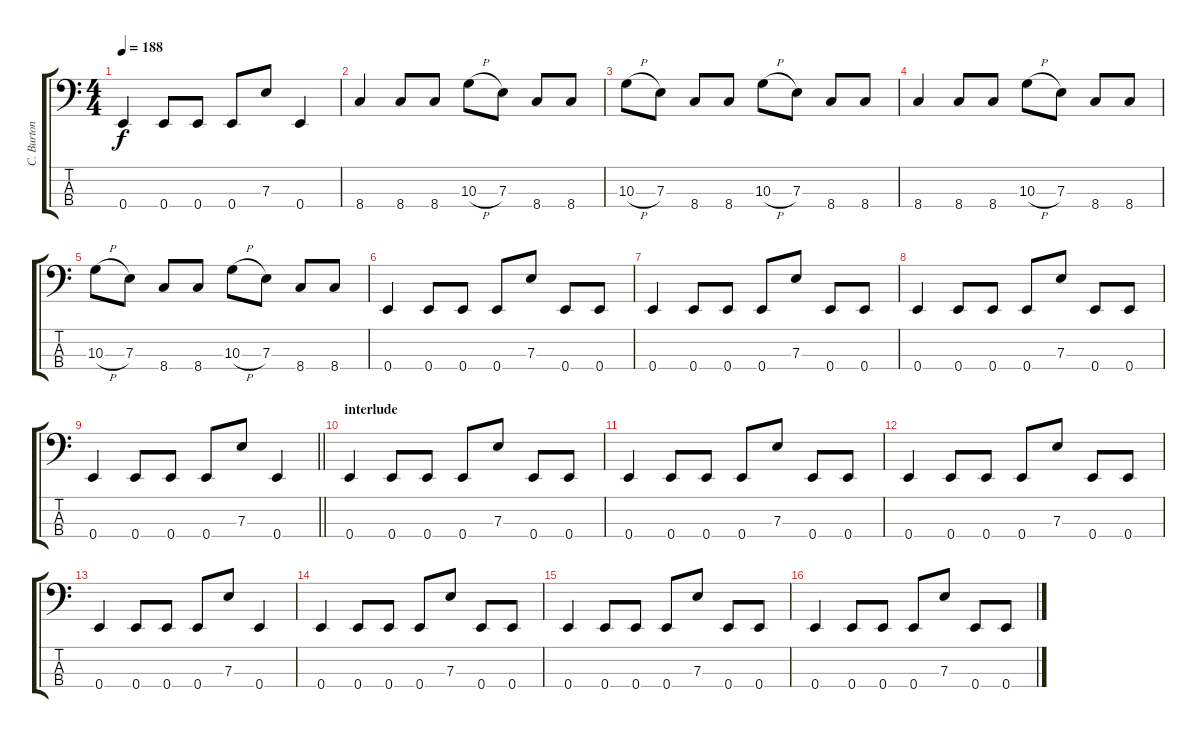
\track ("C. Burton - Bass" "C. Burton ") {instrument electricbassfinger}
\staff {score tabs}
\tuning (G2 D2 A1 E1) {hide}
\ts (4 4)
\tempo 188
\clef f4
\ks c
0.4.4{dy f} 0.4.8 0.4.8 0.4.8 7.3.8 0.4.4 |
8.4.4 8.4.8 8.4.8 10.3{h}.8 7.3.8 8.4.8 8.4.8 |
10.3{h}.8 7.3.8 8.4.8 8.4.8 10.3{h}.8 7.3.8 8.4.8 8.4.8 |
8.4.4 8.4.8 8.4.8 10.3{h}.8 7.3.8 8.4.8 8.4.8 |
10.3{h}.8 7.3.8 8.4.8 8.4.8 10.3{h}.8 7.3.8 8.4.8 8.4.8 |
0.4.4 0.4.8 0.4.8 0.4.8 7.3.8 0.4.8 0.4.8 |
0.4.4 0.4.8 0.4.8 0.4.8 7.3.8 0.4.8 0.4.8 |
0.4.4 0.4.8 0.4.8 0.4.8 7.3.8 0.4.8 0.4.8 |
\barLineRight lightlight
0.4.4 0.4.8 0.4.8 0.4.8 7.3.8 0.4.4 |
\section ("" "interlude")
0.4.4 0.4.8 0.4.8 0.4.8 7.3.8 0.4.8 0.4.8 |
0.4.4 0.4.8 0.4.8 0.4.8 7.3.8 0.4.8 0.4.8 |
0.4.4 0.4.8 0.4.8 0.4.8 7.3.8 0.4.8 0.4.8 |
0.4.4 0.4.8 0.4.8 0.4.8 7.3.8 0.4.4 |
0.4.4 0.4.8 0.4.8 0.4.8 7.3.8 0.4.8 0.4.8 |
0.4.4 0.4.8 0.4.8 0.4.8 7.3.8 0.4.8 0.4.8 |
0.4.4 0.4.8 0.4.8 0.4.8 7.3.8 0.4.8 0.4.8
